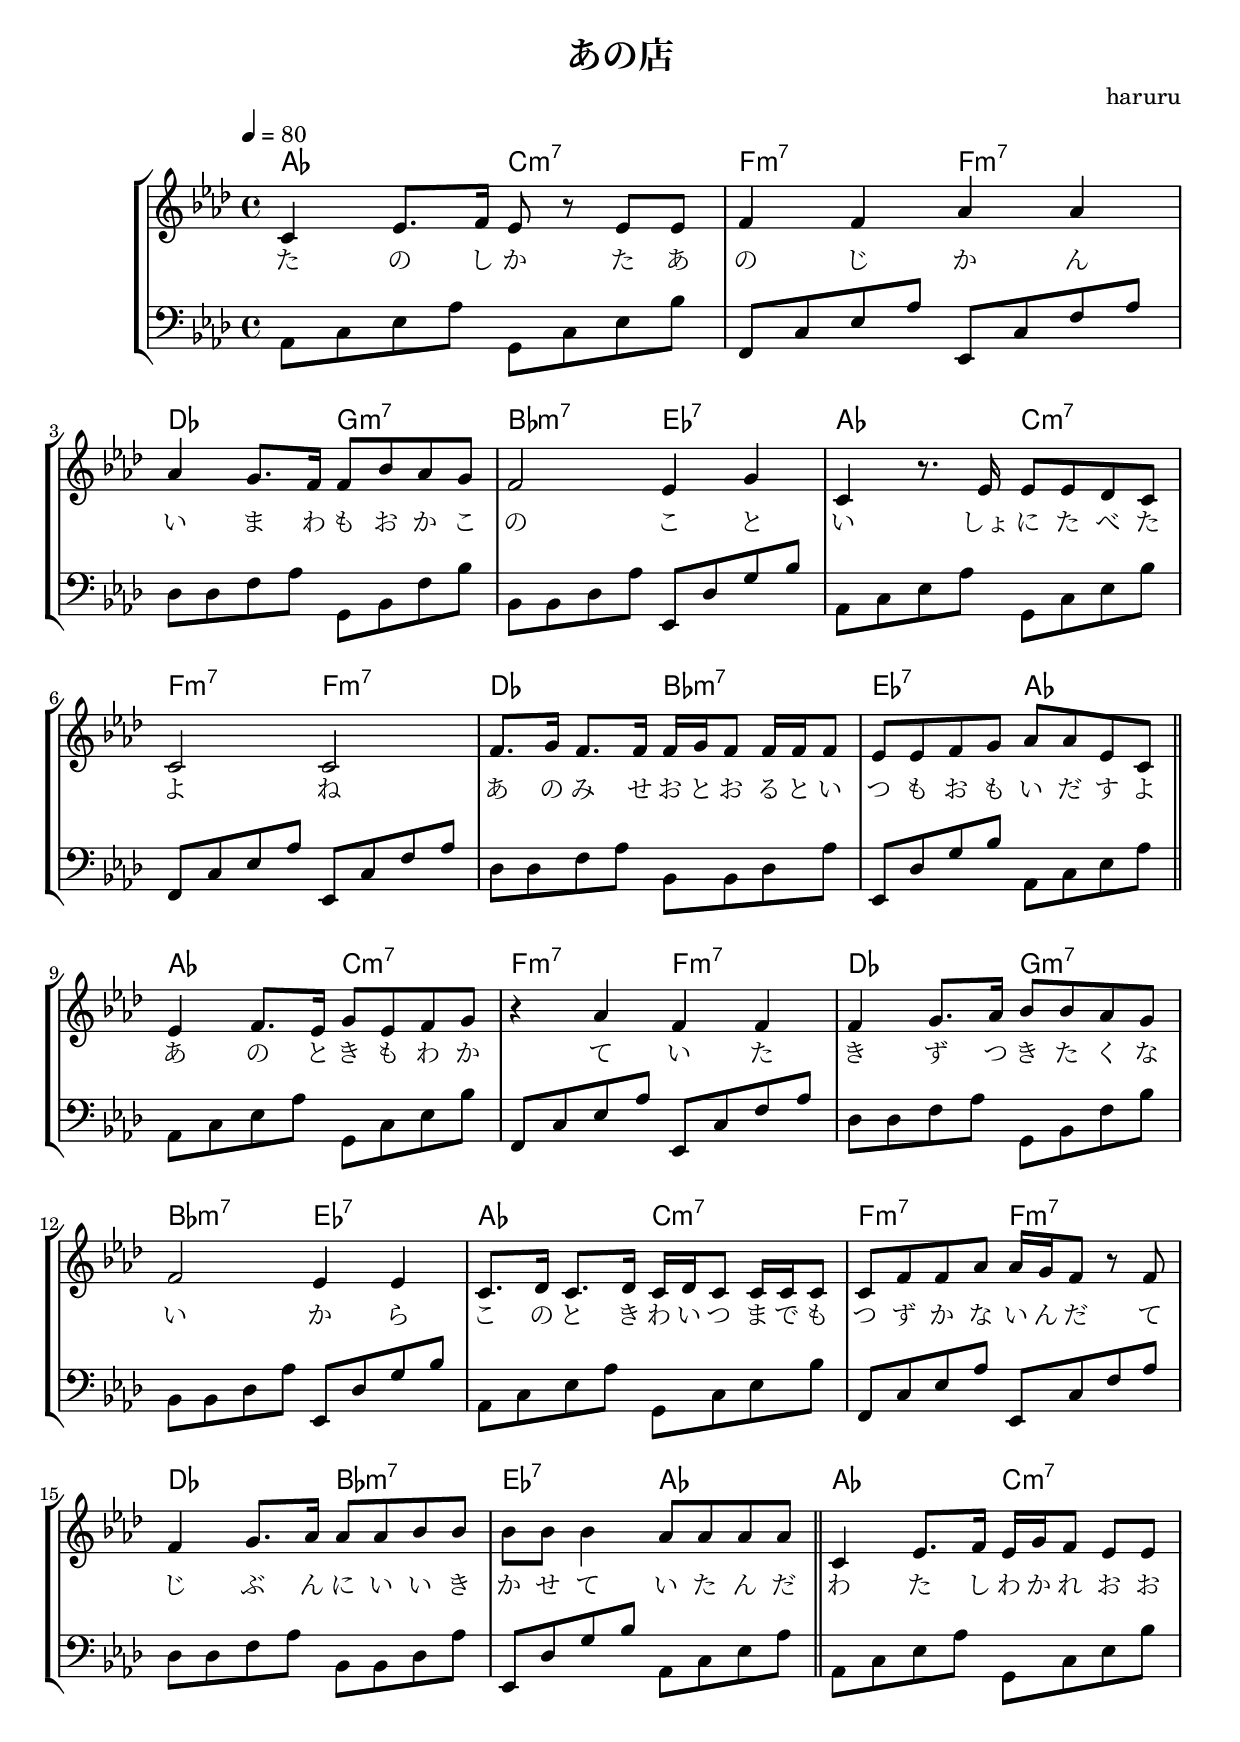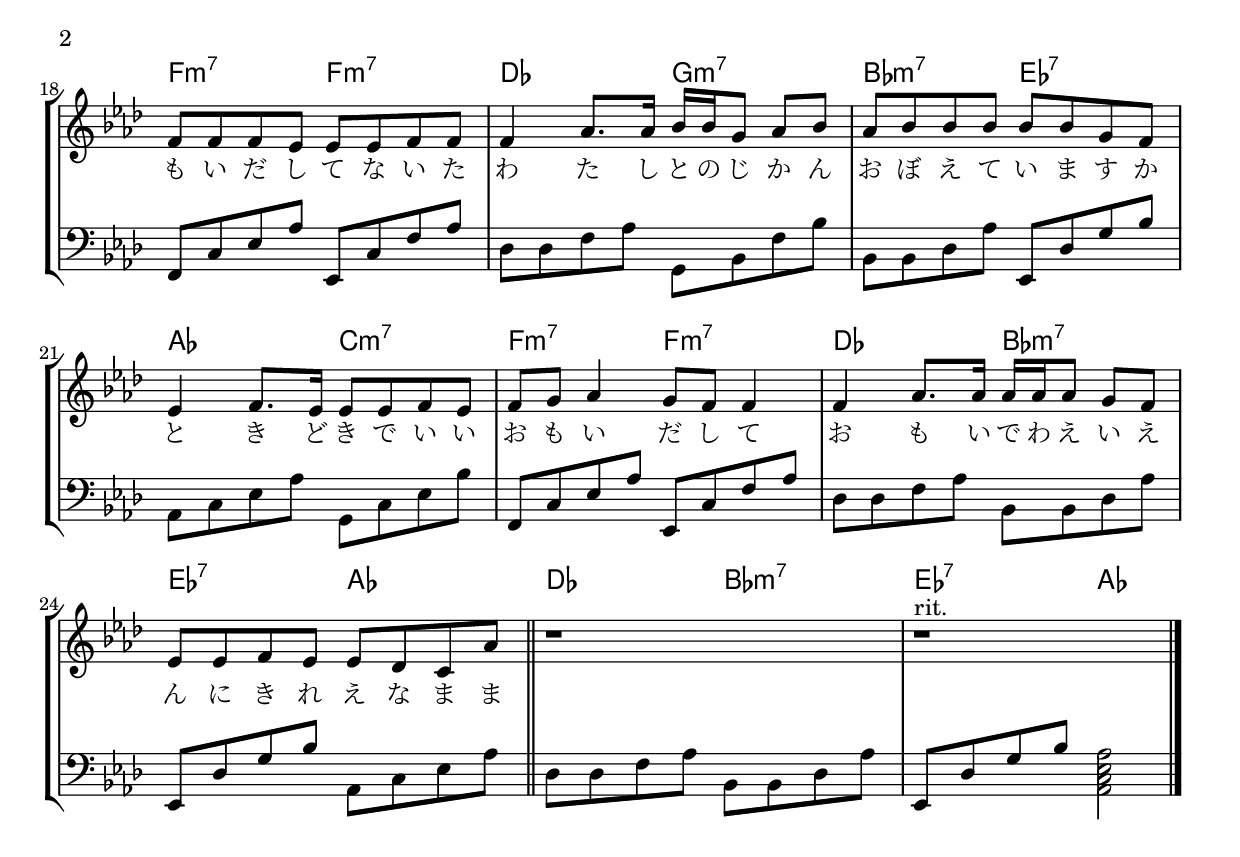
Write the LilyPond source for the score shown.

\version "2.12.1"

\header {
	title = \markup {あの店}
	composer = \markup \center-column {haruru}
}

harmony = \chordmode {
	as2 c:min7 f:min7 f:min7 des g:min7 bes:min7 es:7 as c:min7 f:min7 f:min7 des bes:min7 es:7 as 

	as c:min7 f:min7 f:min7 des g:min7 bes:min7 es:7 as c:min7 f:min7 f:min7 des bes:min7 es:7 as 

	as c:min7 f:min7 f:min7 des g:min7 bes:min7 es:7 as c:min7 f:min7 f:min7 des bes:min7 es:7 as 

	des bes:min7 es:7 as 
}

melody = {
	\set Staff.midiInstrument = #"fss0.35"
		\key as \major
	\tempo 4 = 80
 c'4  es'8.  f'16  es'8  r8  es'8  es'8 
	f'4  f'4  as'4  as'4 
	as'4  g'8.  f'16  f'8  bes'8  as'8  g'8 
	f'2  es'4  g'4 
	c'4  r8.  es'16  es'8  es'8  des'8  c'8 
	c'2  c'2 
	f'8.  g'16  f'8.  f'16  f'16  g'16  f'8  f'16  f'16  f'8 
	es'8  es'8  f'8  g'8  as'8  as'8  es'8  c'8
	\set Staff.midiInstrument = #"fss0.35"
	 es'4  f'8.  es'16  g'8  es'8  f'8  g'8 
	r4  as'4  f'4  f'4 
	f'4  g'8.  as'16  bes'8  bes'8  as'8  g'8 
	f'2  es'4  es'4 
	c'8.  des'16  c'8.  des'16  c'16  des'16  c'8  c'16  c'16  c'8 
	c'8  f'8  f'8  as'8  as'16  g'16  f'8  r8  f'8 
	f'4  g'8.  as'16  as'8  as'8  bes'8  bes'8 
	bes'8  bes'8  bes'4  as'8  as'8  as'8  as'8
	\set Staff.midiInstrument = #"fss0.35"
	 c'4  es'8.  f'16  es'16  g'16  f'8  es'8  es'8 
	f'8  f'8  f'8  es'8  es'8  es'8  f'8  f'8 
	f'4  as'8.  as'16  bes'16  bes'16  g'8  as'8  bes'8 
	as'8  bes'8  bes'8  bes'8  bes'8  bes'8  g'8  f'8 
	es'4  f'8.  es'16  es'8  es'8  f'8  es'8 
	f'8  g'8  as'4  g'8  f'8  f'4 
	f'4  as'8.  as'16  as'16  as'16  as'8  g'8  f'8 
	es'8  es'8  f'8  es'8  es'8  des'8  c'8  as'8
	r1 | r1^"rit." \bar "|."
}

words = \lyricmode {
	た  の  し  か  た  あ  の  じ  か  ん  い  ま  わ  も  お  か  こ  の  こ  と  い  しょ  に  た  べ  た  よ  ね  あ  の  み  せ  お  と  お  る  と  い  つ  も  お  も  い  だ  す  よ  
	あ  の  と  き  も  わ  か  て  い  た  き  ず  つ  き  た  く  な  い  か  ら  こ  の  と  き  わ  い  つ  ま  で  も  つ  ず  か  な  い  ん  だ  て  じ  ぶ  ん  に  い  い  き  か  せ  て  い  た  ん  だ  
	わ  た  し  わ  か  れ  お  お  も  い  だ  し  て  な  い  た  わ  た  し  と  の  じ  か  ん  お  ぼ  え  て  い  ま  す  か  と  き  ど  き  で  い  い  お  も  い  だ  し  て  お  も  い  で  わ  え  い  え  ん  に  き  れ  え  な  ま  ま  
	
}

tempochange = {
	\tempo 4 = 80
	r1 | r1 | r1 | r1 | r1 | r1 | r1 | r1 \bar "||"
	\tempo 4 = 80
	r1 | r1 | r1 | r1 | r1 | r1 | r1 | r1 \bar "||"
	\tempo 4 = 80
	r1 | r1 | r1 | r1 | r1 | r1 | r1 | r1 \bar "||"
	\tempo 4 = 80
	r1 | \tempo 4 = 60 r2 \tempo 4 = 53 r2 \bar "|."
}

mainacc = {
	\clef bass
	\set Staff.midiInstrument = #"Acoustic Guitar (steel)"
	\key as \major
	\tempo 4 = 80
	as,8 c8 es8 as8
	g,8 c8 es8 bes8
	f,8 c8 es8 as8
	es,8 c8 f8 as8
	des8 des8 f8 as8
	g,8 bes,8 f8 bes8
	bes,8 bes,8 des8 as8
	es,8 des8 g8 bes8
	as,8 c8 es8 as8
	g,8 c8 es8 bes8
	f,8 c8 es8 as8
	es,8 c8 f8 as8
	des8 des8 f8 as8
	bes,8 bes,8 des8 as8
	es,8 des8 g8 bes8
	as,8 c8 es8 as8
	\bar "||"

	\set Staff.midiInstrument = #"Acoustic Guitar (steel)"
	as,8 c8 es8 as8
	g,8 c8 es8 bes8
	f,8 c8 es8 as8
	es,8 c8 f8 as8
	des8 des8 f8 as8
	g,8 bes,8 f8 bes8
	bes,8 bes,8 des8 as8
	es,8 des8 g8 bes8
	as,8 c8 es8 as8
	g,8 c8 es8 bes8
	f,8 c8 es8 as8
	es,8 c8 f8 as8
	des8 des8 f8 as8
	bes,8 bes,8 des8 as8
	es,8 des8 g8 bes8
	as,8 c8 es8 as8
	\bar "||"

	\set Staff.midiInstrument = #"Distorted Guitar"
	as,8 c8 es8 as8
	g,8 c8 es8 bes8
	f,8 c8 es8 as8
	es,8 c8 f8 as8
	des8 des8 f8 as8
	g,8 bes,8 f8 bes8
	bes,8 bes,8 des8 as8
	es,8 des8 g8 bes8
	as,8 c8 es8 as8
	g,8 c8 es8 bes8
	f,8 c8 es8 as8
	es,8 c8 f8 as8
	des8 des8 f8 as8
	bes,8 bes,8 des8 as8
	es,8 des8 g8 bes8
	as,8 c8 es8 as8
	\bar "||"

	\set Staff.midiInstrument = #"Distorted Guitar"
	des8 des8 f8 as8
	bes,8 bes,8 des8 as8
	es,8 des8 g8 bes8
	<as, c es as>2
	\bar "|."
}

subacc = {
	\clef bass
	\set Staff.midiInstrument = #"Electric Guitar (clean)"
	\key as \major
	\tempo 4 = 80
	<as, c es as>2
	<g, c es bes>2
	<f, c es as>2
	<es, c f as>2
	<des des f as>2
	<g, bes, f bes>2
	<bes, bes, des as>2
	<es, des g bes>2
	<as, c es as>2
	<g, c es bes>2
	<f, c es as>2
	<es, c f as>2
	<des des f as>2
	<bes, bes, des as>2
	<es, des g bes>2
	<as, c es as>2
	\bar "||"

	\set Staff.midiInstrument = #"Distorted Guitar"
	<as, c es as>2
	<g, c es bes>2
	<f, c es as>2
	<es, c f as>2
	<des des f as>2
	<g, bes, f bes>2
	<bes, bes, des as>2
	<es, des g bes>2
	<as, c es as>2
	<g, c es bes>2
	<f, c es as>2
	<es, c f as>2
	<des des f as>2
	<bes, bes, des as>2
	<es, des g bes>2
	<as, c es as>2
	\bar "||"

	\set Staff.midiInstrument = #"Electric Bass (pick)"
	<as, c es as>2
	<g, c es bes>2
	<f, c es as>2
	<es, c f as>2
	<des des f as>2
	<g, bes, f bes>2
	<bes, bes, des as>2
	<es, des g bes>2
	<as, c es as>2
	<g, c es bes>2
	<f, c es as>2
	<es, c f as>2
	<des des f as>2
	<bes, bes, des as>2
	<es, des g bes>2
	<as, c es as>2
	\bar "||"

	\set Staff.midiInstrument = #"Electric Bass (pick)"
	<des des f as>2
	<bes, bes, des as>2
	<es, des g bes>2
	<as, c es as>2
	\bar "|."
}

percA = {
	\drummode {
	r1 |r1 |r1 |r1 |r1 |r1 |r1 |r1 \bar "||"
	r4 hh4 hh4 hh4  |hh4 hh4 hh4 hh4  |hh4 hh4 hh4 hh4  |hh4 hh4 hh4 hh4  |r4 hh4 hh4 hh4  |hh4 hh4 hh4 hh4  |hh4 hh4 hh4 hh4  |r1  \bar "||"
	r4 hh4 hh4 hh4  |hh4 hh4 hh4 hh4  |hh4 hh4 hh4 hh4  |hh4 hh4 hh4 hh4  |r4 hh4 hh4 hh4  |hh4 hh4 hh4 hh4  |hh4 hh4 hh4 hh4  |r1  \bar "||"
	r4 hh4 hh4 hh4  |r1  \bar "|."
	}
}

percB = {
	\drummode {
	r1 |r1 |r1 |r1 |r1 |r1 |r1 |r1 \bar "||"
	r4 sn8 sn4. sn4  |r4 sn8 sn4. sn4  |r4 sn8 sn4. sn4  |r4 sn8 sn4. sn4  |r4 sn8 sn4. sn4  |r4 sn8 sn4. sn4  |r4 sn8 sn4. sn4  |sn16 sn16 sn16 sn16 sn16 sn16 sn16 sn16 sn16 sn16 sn16 sn16 sn16 sn16 sn16 sn16  \bar "||"
	r4 sn8 sn4. sn4  |r4 sn8 sn4. sn4  |r4 sn8 sn4. sn4  |r4 sn8 sn4. sn4  |r4 sn8 sn4. sn4  |r4 sn8 sn4. sn4  |r4 sn8 sn4. sn4  |sn16 sn16 sn16 sn16 sn16 sn16 sn16 sn16 sn16 sn16 sn16 sn16 sn16 sn16 sn16 sn16  \bar "||"
	r4 sn8 sn4. sn4  |sn16 sn16 sn16 sn16 sn16 sn16 sn16 sn16 sn16 sn16 sn16 sn16 sn16 sn16 sn16 sn16  \bar "|."
	}
}

percC = {
	\drummode {
	r1 |r1 |r1 |r1 |r1 |r1 |r1 |r1 \bar "||"
	bd4 bd4 bd4 bd4  |bd4 bd4 bd4 bd8 bd8  |bd4 bd4 bd4 bd4  |bd4 bd4 bd4 bd8 bd8  |bd4 bd4 bd4 bd4  |bd4 bd4 bd4 bd8 bd8  |bd4 bd4 bd4 bd4  |bd4 bd4 bd8 bd8 bd8 bd8  \bar "||"
	bd4 bd4 bd4 bd4  |bd4 bd4 bd4 bd8 bd8  |bd4 bd4 bd4 bd4  |bd4 bd4 bd4 bd8 bd8  |bd4 bd4 bd4 bd4  |bd4 bd4 bd4 bd8 bd8  |bd4 bd4 bd4 bd4  |bd4 bd4 bd8 bd8 bd8 bd8  \bar "||"
	bd4 bd4 bd4 bd4  |bd4 bd4 bd8 bd8 bd8 bd8  \bar "|."
	}
}

percD = {
	\drummode {
	r1 |r1 |r1 |r1 |r1 |r1 |r1 |r1 \bar "||"
	r8 hhp4 hhp4 hhp4 hhp8  |r8 hhp4 hhp4 hhp4 hhp8  |r8 hhp4 hhp4 hhp4 hhp8  |r8 hhp4 hhp4 hhp4 hhp8  |r8 hhp4 hhp4 hhp4 hhp8  |r8 hhp4 hhp4 hhp4 hhp8  |r8 hhp4 hhp4 hhp4 hhp8  |r8 hhp4 hhp4 hhp4 hhp8  \bar "||"
	r8 hhp4 hhp4 hhp4 hhp8  |r8 hhp4 hhp4 hhp4 hhp8  |r8 hhp4 hhp4 hhp4 hhp8  |r8 hhp4 hhp4 hhp4 hhp8  |r8 hhp4 hhp4 hhp4 hhp8  |r8 hhp4 hhp4 hhp4 hhp8  |r8 hhp4 hhp4 hhp4 hhp8  |r8 hhp4 hhp4 hhp4 hhp8  \bar "||"
	r8 hhp4 hhp4 hhp4 hhp8  |r8 hhp4 hhp4 hhp4 hhp8  \bar "|."
	}
}

percE = {
	\drummode {
	r1 |r1 |r1 |r1 |r1 |r1 |r1 |r1 \bar "||"
	cymc1  |r1 |r1 |r1 |cymc1  |r1 |r1 |r1 \bar "||"
	cymc1  |r1 |r1 |r1 |cymc1  |r1 |r1 |r1 \bar "||"
	cymc1  |r1 \bar "|."
	}
}

\score {
	<<
		\new StaffGroup <<
			\new ChordNames {\harmony}
			\new Voice = "melody" {\melody}
			\new Lyrics \lyricsto "melody" \words
			\new Staff = "mainacc" {\mainacc}
		>>
	>>
	\layout { }
}
